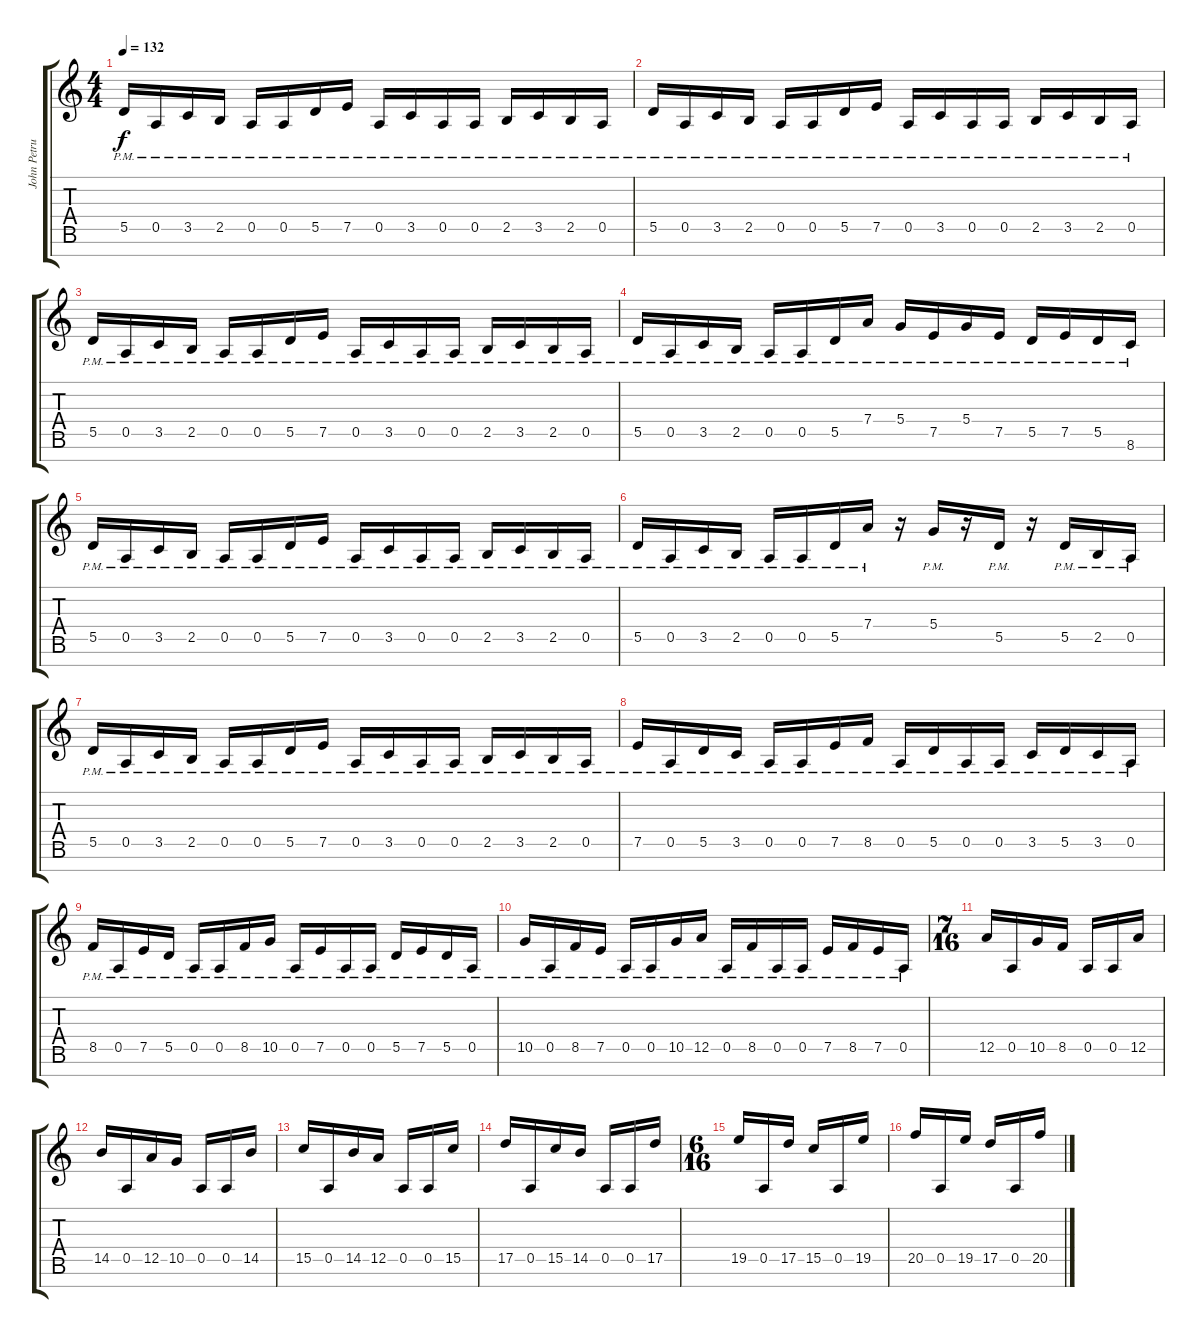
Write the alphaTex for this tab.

\track ("John Petrucci Guitar 1 (main)" "John Petru") {instrument overdrivenguitar}
\staff {score tabs}
\tuning (E4 B3 G3 D3 A2 E2 B1) {hide}
\ts (4 4)
\tempo 132
\clef g2
\ks c
5.5{pm}.16{dy f} 0.5{pm}.16 3.5{pm}.16 2.5{pm}.16 0.5{pm}.16 0.5{pm}.16 5.5{pm}.16 7.5{pm}.16 0.5{pm}.16 3.5{pm}.16 0.5{pm}.16 0.5{pm}.16 2.5{pm}.16 3.5{pm}.16 2.5{pm}.16 0.5{pm}.16 |
5.5{pm}.16 0.5{pm}.16 3.5{pm}.16 2.5{pm}.16 0.5{pm}.16 0.5{pm}.16 5.5{pm}.16 7.5{pm}.16 0.5{pm}.16 3.5{pm}.16 0.5{pm}.16 0.5{pm}.16 2.5{pm}.16 3.5{pm}.16 2.5{pm}.16 0.5{pm}.16 |
5.5{pm}.16 0.5{pm}.16 3.5{pm}.16 2.5{pm}.16 0.5{pm}.16 0.5{pm}.16 5.5{pm}.16 7.5{pm}.16 0.5{pm}.16 3.5{pm}.16 0.5{pm}.16 0.5{pm}.16 2.5{pm}.16 3.5{pm}.16 2.5{pm}.16 0.5{pm}.16 |
5.5{pm}.16 0.5{pm}.16 3.5{pm}.16 2.5{pm}.16 0.5{pm}.16 0.5{pm}.16 5.5{pm}.16 7.4{pm}.16 5.4{pm}.16 7.5{pm}.16 5.4{pm}.16 7.5{pm}.16 5.5{pm}.16 7.5{pm}.16 5.5{pm}.16 8.6{pm}.16 |
5.5{pm}.16 0.5{pm}.16 3.5{pm}.16 2.5{pm}.16 0.5{pm}.16 0.5{pm}.16 5.5{pm}.16 7.5{pm}.16 0.5{pm}.16 3.5{pm}.16 0.5{pm}.16 0.5{pm}.16 2.5{pm}.16 3.5{pm}.16 2.5{pm}.16 0.5{pm}.16 |
5.5{pm}.16 0.5{pm}.16 3.5{pm}.16 2.5{pm}.16 0.5{pm}.16 0.5{pm}.16 5.5{pm}.16 7.4{pm}.16 r.16 5.4{pm}.16 r.16 5.5{pm}.16 r.16 5.5{pm}.16 2.5{pm}.16 0.5{pm}.16 |
5.5{pm}.16 0.5{pm}.16 3.5{pm}.16 2.5{pm}.16 0.5{pm}.16 0.5{pm}.16 5.5{pm}.16 7.5{pm}.16 0.5{pm}.16 3.5{pm}.16 0.5{pm}.16 0.5{pm}.16 2.5{pm}.16 3.5{pm}.16 2.5{pm}.16 0.5{pm}.16 |
7.5{pm}.16 0.5{pm}.16 5.5{pm}.16 3.5{pm}.16 0.5{pm}.16 0.5{pm}.16 7.5{pm}.16 8.5{pm}.16 0.5{pm}.16 5.5{pm}.16 0.5{pm}.16 0.5{pm}.16 3.5{pm}.16 5.5{pm}.16 3.5{pm}.16 0.5{pm}.16 |
8.5{pm}.16 0.5{pm}.16 7.5{pm}.16 5.5{pm}.16 0.5{pm}.16 0.5{pm}.16 8.5{pm}.16 10.5{pm}.16 0.5{pm}.16 7.5{pm}.16 0.5{pm}.16 0.5{pm}.16 5.5{pm}.16 7.5{pm}.16 5.5{pm}.16 0.5{pm}.16 |
10.5{pm}.16 0.5{pm}.16 8.5{pm}.16 7.5{pm}.16 0.5{pm}.16 0.5{pm}.16 10.5{pm}.16 12.5{pm}.16 0.5{pm}.16 8.5{pm}.16 0.5{pm}.16 0.5{pm}.16 7.5{pm}.16 8.5{pm}.16 7.5{pm}.16 0.5{pm}.16 |
\ts (7 16)
12.5.16 0.5.16 10.5.16 8.5.16 0.5.16 0.5.16 12.5.16 |
14.5.16 0.5.16 12.5.16 10.5.16 0.5.16 0.5.16 14.5.16 |
15.5.16 0.5.16 14.5.16 12.5.16 0.5.16 0.5.16 15.5.16 |
17.5.16 0.5.16 15.5.16 14.5.16 0.5.16 0.5.16 17.5.16 |
\ts (6 16)
19.5.16 0.5.16 17.5.16 15.5.16 0.5.16 19.5.16 |
20.5.16 0.5.16 19.5.16 17.5.16 0.5.16 20.5.16
